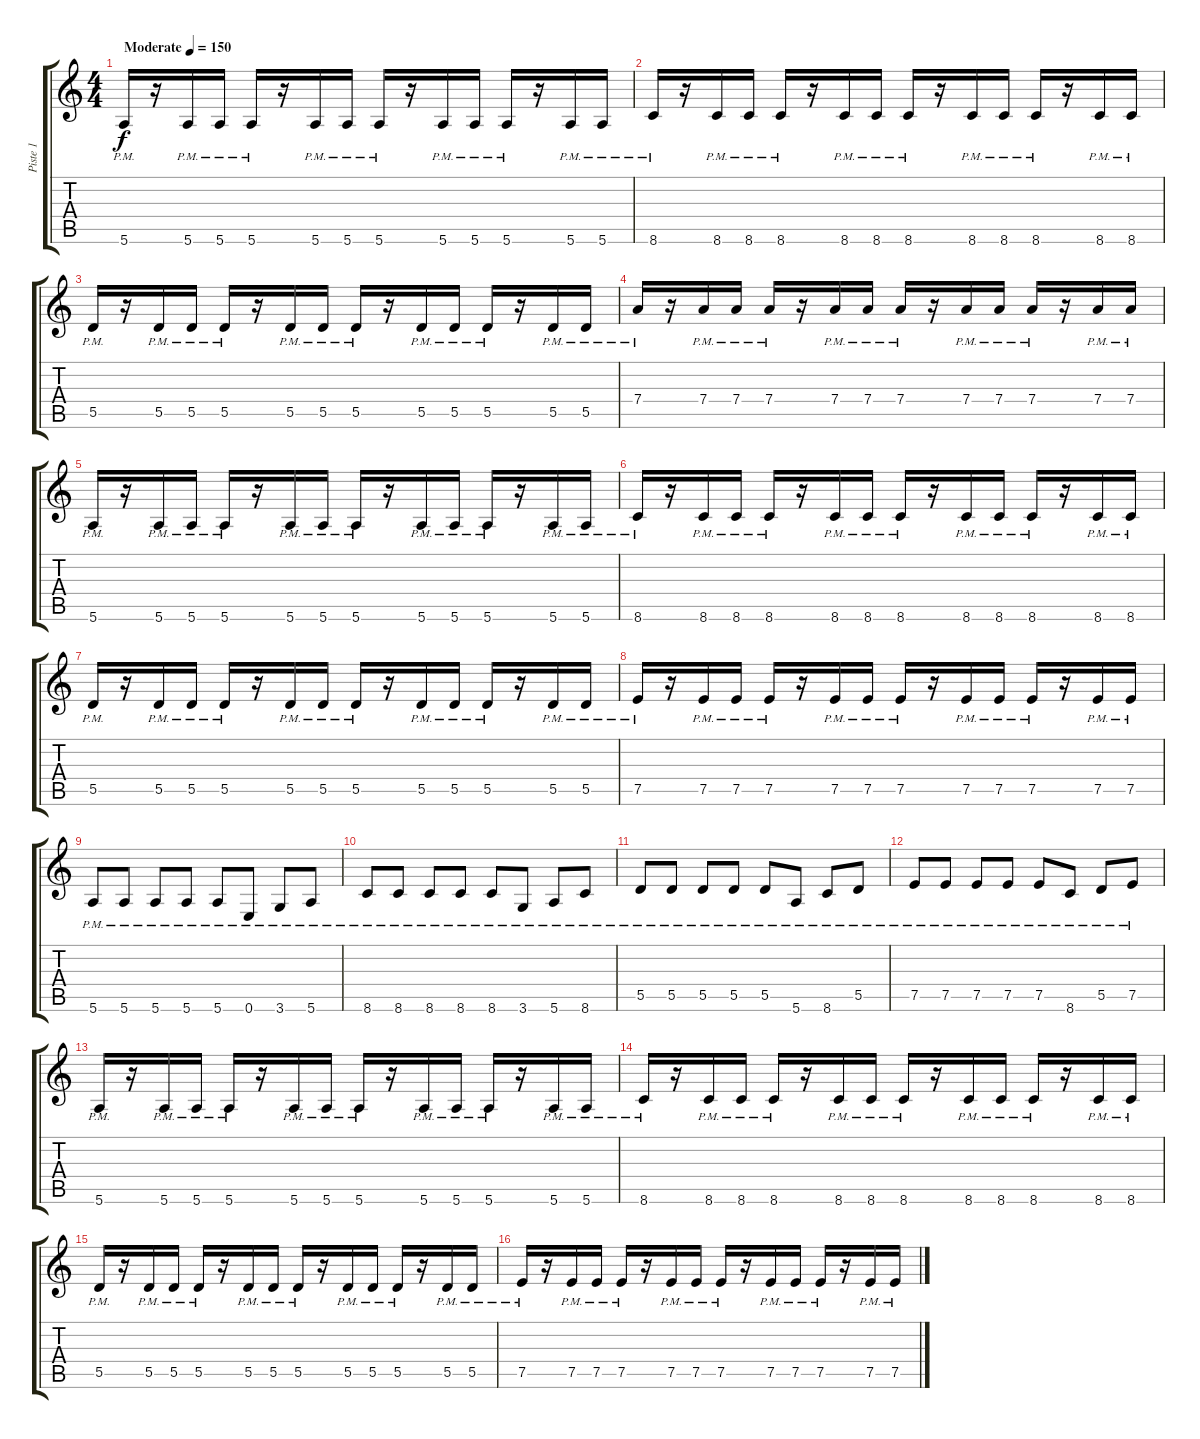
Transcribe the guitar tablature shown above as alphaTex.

\track ("Piste 1" "Piste 1") {instrument distortionguitar}
\staff {score tabs}
\tuning (E4 B3 G3 D3 A2 E2) {hide}
\ts (4 4)
\tempo (150 "Moderate")
\clef g2
\ks c
5.6{pm}.16{dy f instrument distortionguitar} r.16 5.6{pm}.16 5.6{pm}.16 5.6{pm}.16 r.16 5.6{pm}.16 5.6{pm}.16 5.6{pm}.16 r.16 5.6{pm}.16 5.6{pm}.16 5.6{pm}.16 r.16 5.6{pm}.16 5.6{pm}.16 |
8.6{pm}.16 r.16 8.6{pm}.16 8.6{pm}.16 8.6{pm}.16 r.16 8.6{pm}.16 8.6{pm}.16 8.6{pm}.16 r.16 8.6{pm}.16 8.6{pm}.16 8.6{pm}.16 r.16 8.6{pm}.16 8.6{pm}.16 |
5.5{pm}.16 r.16 5.5{pm}.16 5.5{pm}.16 5.5{pm}.16 r.16 5.5{pm}.16 5.5{pm}.16 5.5{pm}.16 r.16 5.5{pm}.16 5.5{pm}.16 5.5{pm}.16 r.16 5.5{pm}.16 5.5{pm}.16 |
7.4{pm}.16 r.16 7.4{pm}.16 7.4{pm}.16 7.4{pm}.16 r.16 7.4{pm}.16 7.4{pm}.16 7.4{pm}.16 r.16 7.4{pm}.16 7.4{pm}.16 7.4{pm}.16 r.16 7.4{pm}.16 7.4{pm}.16 |
5.6{pm}.16 r.16 5.6{pm}.16 5.6{pm}.16 5.6{pm}.16 r.16 5.6{pm}.16 5.6{pm}.16 5.6{pm}.16 r.16 5.6{pm}.16 5.6{pm}.16 5.6{pm}.16 r.16 5.6{pm}.16 5.6{pm}.16 |
8.6{pm}.16 r.16 8.6{pm}.16 8.6{pm}.16 8.6{pm}.16 r.16 8.6{pm}.16 8.6{pm}.16 8.6{pm}.16 r.16 8.6{pm}.16 8.6{pm}.16 8.6{pm}.16 r.16 8.6{pm}.16 8.6{pm}.16 |
5.5{pm}.16 r.16 5.5{pm}.16 5.5{pm}.16 5.5{pm}.16 r.16 5.5{pm}.16 5.5{pm}.16 5.5{pm}.16 r.16 5.5{pm}.16 5.5{pm}.16 5.5{pm}.16 r.16 5.5{pm}.16 5.5{pm}.16 |
7.5{pm}.16 r.16 7.5{pm}.16 7.5{pm}.16 7.5{pm}.16 r.16 7.5{pm}.16 7.5{pm}.16 7.5{pm}.16 r.16 7.5{pm}.16 7.5{pm}.16 7.5{pm}.16 r.16 7.5{pm}.16 7.5{pm}.16 |
5.6{pm}.8 5.6{pm}.8 5.6{pm}.8 5.6{pm}.8 5.6{pm}.8 0.6{pm}.8 3.6{pm}.8 5.6{pm}.8 |
8.6{pm}.8 8.6{pm}.8 8.6{pm}.8 8.6{pm}.8 8.6{pm}.8 3.6{pm}.8 5.6{pm}.8 8.6{pm}.8 |
5.5{pm}.8 5.5{pm}.8 5.5{pm}.8 5.5{pm}.8 5.5{pm}.8 5.6{pm}.8 8.6{pm}.8 5.5{pm}.8 |
7.5{pm}.8 7.5{pm}.8 7.5{pm}.8 7.5{pm}.8 7.5{pm}.8 8.6{pm}.8 5.5{pm}.8 7.5{pm}.8 |
5.6{pm}.16 r.16 5.6{pm}.16 5.6{pm}.16 5.6{pm}.16 r.16 5.6{pm}.16 5.6{pm}.16 5.6{pm}.16 r.16 5.6{pm}.16 5.6{pm}.16 5.6{pm}.16 r.16 5.6{pm}.16 5.6{pm}.16 |
8.6{pm}.16 r.16 8.6{pm}.16 8.6{pm}.16 8.6{pm}.16 r.16 8.6{pm}.16 8.6{pm}.16 8.6{pm}.16 r.16 8.6{pm}.16 8.6{pm}.16 8.6{pm}.16 r.16 8.6{pm}.16 8.6{pm}.16 |
5.5{pm}.16 r.16 5.5{pm}.16 5.5{pm}.16 5.5{pm}.16 r.16 5.5{pm}.16 5.5{pm}.16 5.5{pm}.16 r.16 5.5{pm}.16 5.5{pm}.16 5.5{pm}.16 r.16 5.5{pm}.16 5.5{pm}.16 |
7.5{pm}.16 r.16 7.5{pm}.16 7.5{pm}.16 7.5{pm}.16 r.16 7.5{pm}.16 7.5{pm}.16 7.5{pm}.16 r.16 7.5{pm}.16 7.5{pm}.16 7.5{pm}.16 r.16 7.5{pm}.16 7.5{pm}.16
